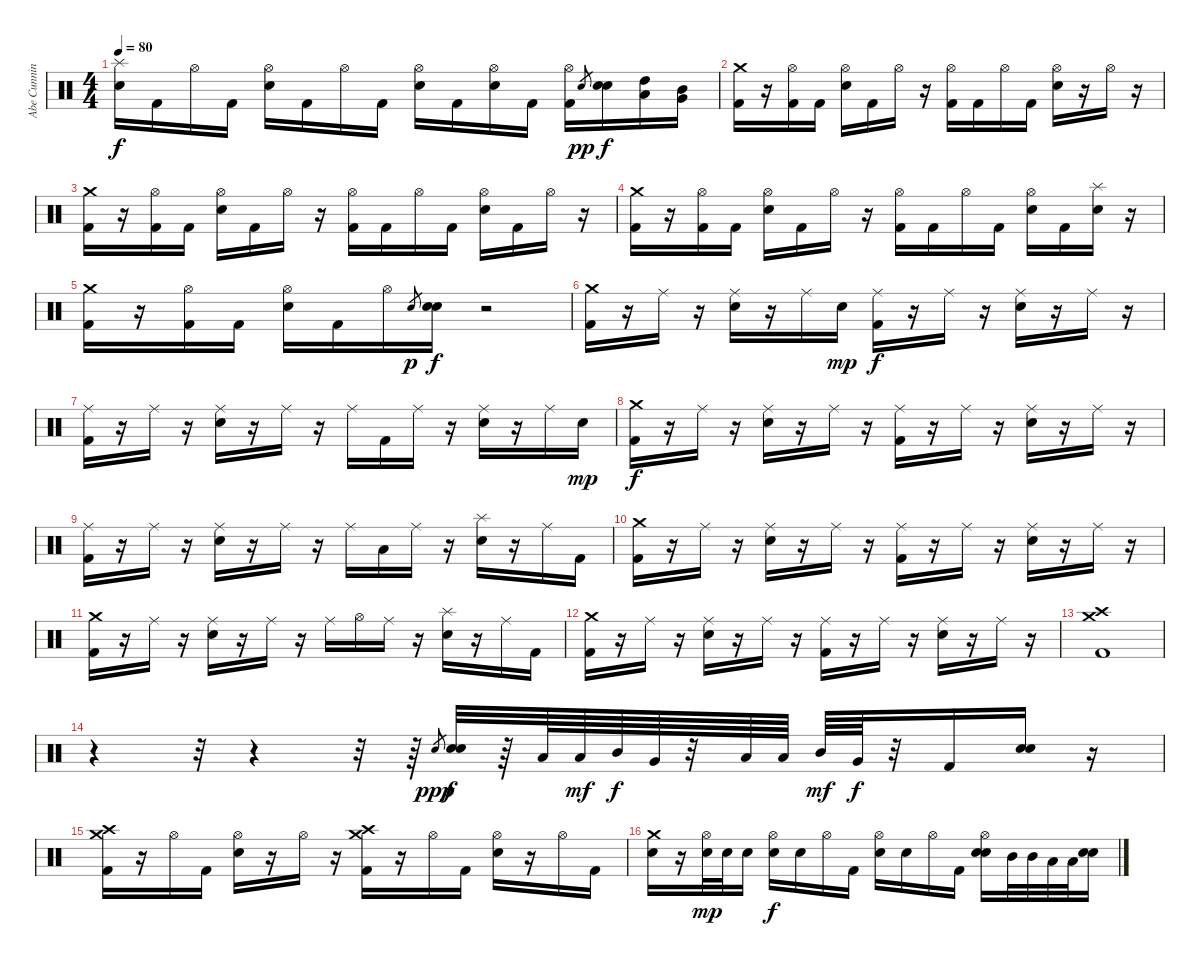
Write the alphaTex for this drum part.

\track ("Abe Cunningham" "Abe Cunnin") {instrument percussion}
\staff {score}
\articulation defaults
\ts (4 4)
\tempo 80
\clef neutral
\ks c
("Splash (hit)" "Electric Snare (hit)").16{dy f} "Kick (hit) 2".16 "Hi-Hat (open)".16 "Kick (hit) 2".16 ("Hi-Hat (open)" "Electric Snare (hit)").16 "Kick (hit) 2".16 "Hi-Hat (open)".16 "Kick (hit) 2".16 ("Hi-Hat (open)" "Electric Snare (hit)").16 "Kick (hit) 2".16 ("Hi-Hat (open)" "Electric Snare (hit)").16 "Kick (hit) 2".16 ("Hi-Hat (open)" "Kick (hit) 2").16 "Electric Snare (hit)".8{gr dy pp} ("Electric Snare (hit)" "Electric Snare (hit)").16{dy f} ("Low Tom (hit)" "High Tom (hit)").16 ("Mid Tom (hit)" "Very Low Tom (hit)").16 |
("Crash medium (hit)" "Kick (hit) 2").16 r.16 ("Hi-Hat (open)" "Kick (hit) 2").16 "Kick (hit) 2".16 ("Hi-Hat (open)" "Electric Snare (hit)").16 "Kick (hit) 2".16 "Hi-Hat (open)".16 r.16 ("Hi-Hat (open)" "Kick (hit) 2").16 "Kick (hit) 2".16 "Hi-Hat (open)".16 "Kick (hit) 2".16 ("Hi-Hat (open)" "Electric Snare (hit)").16 r.16 "Hi-Hat (open)".16 r.16 |
("Crash medium (hit)" "Kick (hit) 2").16 r.16 ("Hi-Hat (open)" "Kick (hit) 2").16 "Kick (hit) 2".16 ("Hi-Hat (open)" "Electric Snare (hit)").16 "Kick (hit) 2".16 "Hi-Hat (open)".16 r.16 ("Hi-Hat (open)" "Kick (hit) 2").16 "Kick (hit) 2".16 "Hi-Hat (open)".16 "Kick (hit) 2".16 ("Hi-Hat (open)" "Electric Snare (hit)").16 "Kick (hit) 2".16 "Hi-Hat (open)".16 r.16 |
("Crash medium (hit)" "Kick (hit) 2").16 r.16 ("Hi-Hat (open)" "Kick (hit) 2").16 "Kick (hit) 2".16 ("Hi-Hat (open)" "Electric Snare (hit)").16 "Kick (hit) 2".16 "Hi-Hat (open)".16 r.16 ("Hi-Hat (open)" "Kick (hit) 2").16 "Kick (hit) 2".16 "Hi-Hat (open)".16 "Kick (hit) 2".16 ("Hi-Hat (open)" "Electric Snare (hit)").16 "Kick (hit) 2".16 ("Splash (hit)" "Electric Snare (hit)").16 r.16 |
("Crash medium (hit)" "Kick (hit) 2").16 r.16 ("Hi-Hat (open)" "Kick (hit) 2").16 "Kick (hit) 2".16 ("Hi-Hat (open)" "Electric Snare (hit)").16 "Kick (hit) 2".16 "Hi-Hat (open)".16 "Electric Snare (hit)".8{gr dy p} ("Electric Snare (hit)" "Electric Snare (hit)").16{dy f} r.2 |
("Crash medium (hit)" "Kick (hit) 2").16 r.16 "Ride (middle)".16 r.16 ("Ride (middle)" "Electric Snare (hit)").16 r.16 "Ride (middle)".16 "Electric Snare (hit)".16{dy mp} ("Ride (middle)" "Kick (hit) 2").16{dy f} r.16 "Ride (middle)".16 r.16 ("Ride (middle)" "Electric Snare (hit)").16 r.16 "Ride (middle)".16 r.16 |
("Ride (middle)" "Kick (hit) 2").16 r.16 "Ride (middle)".16 r.16 ("Ride (middle)" "Electric Snare (hit)").16 r.16 "Ride (middle)".16 r.16 "Ride (middle)".16 "Kick (hit) 2".16 "Ride (middle)".16 r.16 ("Ride (middle)" "Electric Snare (hit)").16 r.16 "Ride (middle)".16 "Electric Snare (hit)".16{dy mp} |
("Crash medium (hit)" "Kick (hit) 2").16{dy f} r.16 "Ride (middle)".16 r.16 ("Ride (middle)" "Electric Snare (hit)").16 r.16 "Ride (middle)".16 r.16 ("Ride (middle)" "Kick (hit) 2").16 r.16 "Ride (middle)".16 r.16 ("Ride (middle)" "Electric Snare (hit)").16 r.16 "Ride (middle)".16 r.16 |
("Ride (middle)" "Kick (hit) 2").16 r.16 "Ride (middle)".16 r.16 ("Ride (middle)" "Electric Snare (hit)").16 r.16 "Ride (middle)".16 r.16 "Ride (middle)".16 "Low Tom (hit)".16 "Ride (middle)".16 r.16 ("Splash (hit)" "Electric Snare (hit)").16 r.16 "Ride (middle)".16 "Kick (hit) 2".16 |
("Crash medium (hit)" "Kick (hit) 2").16 r.16 "Ride (middle)".16 r.16 ("Ride (middle)" "Electric Snare (hit)").16 r.16 "Ride (middle)".16 r.16 ("Ride (middle)" "Kick (hit) 2").16 r.16 "Ride (middle)".16 r.16 ("Ride (middle)" "Electric Snare (hit)").16 r.16 "Ride (middle)".16 r.16 |
("Crash medium (hit)" "Kick (hit) 2").16 r.16 "Ride (middle)".16 r.16 ("Ride (middle)" "Electric Snare (hit)").16 r.16 "Ride (middle)".16 r.16 "Ride (middle)".16 "Hi-Hat (open)".16 "Ride (middle)".16 r.16 ("Splash (hit)" "Electric Snare (hit)").16 r.16 "Ride (middle)".16 "Kick (hit) 2".16 |
("Crash medium (hit)" "Kick (hit) 2").16 r.16 "Ride (middle)".16 r.16 ("Ride (middle)" "Electric Snare (hit)").16 r.16 "Ride (middle)".16 r.16 ("Ride (middle)" "Kick (hit) 2").16 r.16 "Ride (middle)".16 r.16 ("Ride (middle)" "Electric Snare (hit)").16 r.16 "Ride (middle)".16 r.16 |
("Crash medium (hit)" "Crash high (hit)" "Kick (hit) 2").1 |
r.4 r.32 r.4 r.32 r.64 "Electric Snare (hit)".8{gr dy ppp} ("Electric Snare (hit)" "Electric Snare (hit)").32{dy f} r.64 "Low Tom (hit)".64 "Low Tom (hit)".64{dy mf} "Mid Tom (hit)".64{dy f} "Very Low Tom (hit)".64 r.32 "Low Tom (hit)".64 "Low Tom (hit)".64 "Mid Tom (hit)".64{dy mf} "Very Low Tom (hit)".64{dy f} r.32 "Kick (hit) 2".16 ("Electric Snare (hit)" "Electric Snare (hit)").16 r.16 |
("Crash medium (hit)" "Crash high (hit)" "Kick (hit) 2").16 r.16 "Hi-Hat (open)".16 "Kick (hit) 2".16 ("Hi-Hat (open)" "Electric Snare (hit)").16 r.16 "Hi-Hat (open)".16 r.16 ("Crash medium (hit)" "Crash high (hit)" "Kick (hit) 2").16 r.16 "Hi-Hat (open)".16 "Kick (hit) 2".16 ("Hi-Hat (open)" "Electric Snare (hit)").16 r.16 "Hi-Hat (open)".16 "Kick (hit) 2".16 |
("Crash medium (hit)" "Electric Snare (hit)").16 r.16 ("Hi-Hat (open)" "Electric Snare (hit)").32{dy mp} "Electric Snare (hit)".32 "Electric Snare (hit)".16 ("Hi-Hat (open)" "Electric Snare (hit)").16{dy f} "Electric Snare (hit)".16 "Hi-Hat (open)".16 "Kick (hit) 2".16 ("Hi-Hat (open)" "Electric Snare (hit)").16 "Electric Snare (hit)".16 "Hi-Hat (open)".16 "Kick (hit) 2".16 ("Hi-Hat (open)" "Electric Snare (hit)" "Electric Snare (hit)").16 "Mid Tom (hit)".32 "Mid Tom (hit)".32 "Low Tom (hit)".32 "Low Tom (hit)".32 ("Electric Snare (hit)" "Electric Snare (hit)").16
